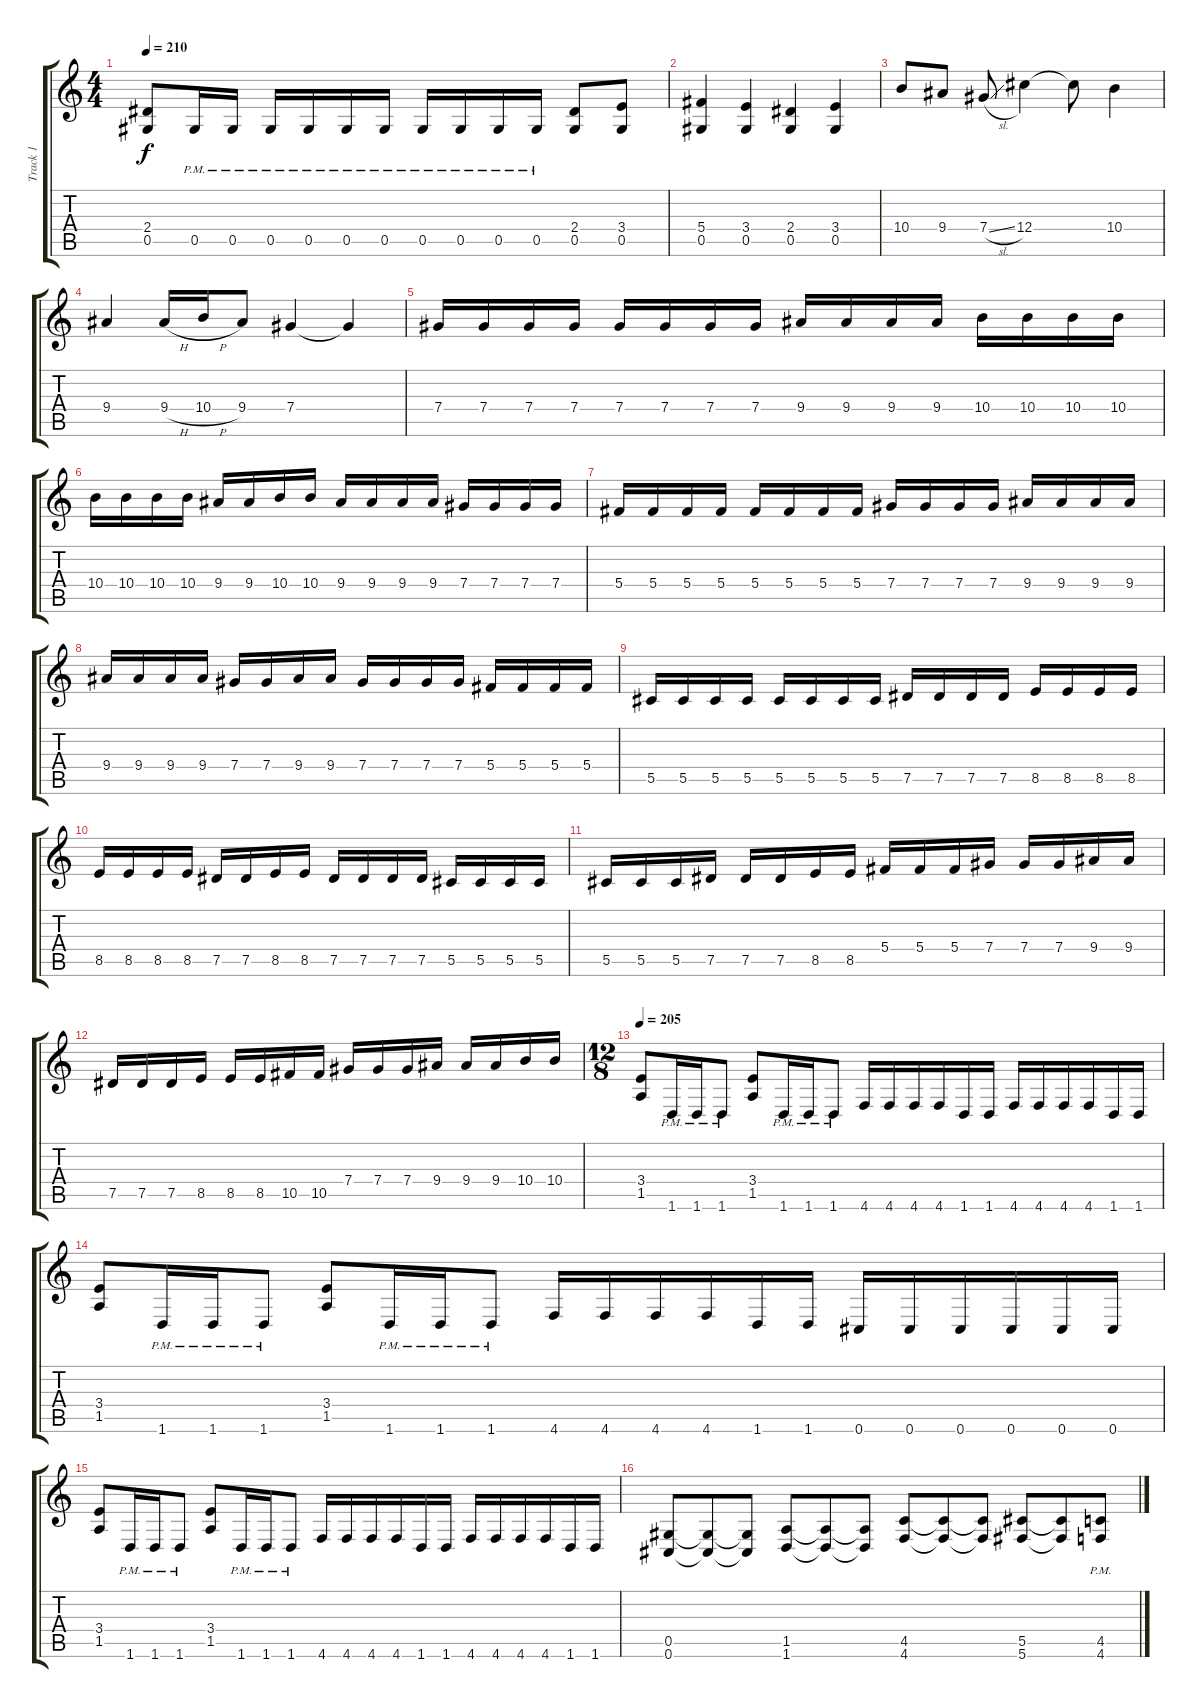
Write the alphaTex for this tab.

\track ("Track 1" "Track 1") {instrument distortionguitar}
\staff {score tabs}
\tuning (Eb4 Bb3 Gb3 Db3 Ab2 Db2) {hide}
\ts (4 4)
\tempo 210
\clef g2
\ks c
(2.4 0.5).8{dy f} 0.5{pm}.16 0.5{pm}.16 0.5{pm}.16 0.5{pm}.16 0.5{pm}.16 0.5{pm}.16 0.5{pm}.16 0.5{pm}.16 0.5{pm}.16 0.5{pm}.16 (2.4 0.5).8 (3.4 0.5).8 |
(5.4 0.5).4 (3.4 0.5).4 (2.4 0.5).4 (3.4 0.5).4 |
10.4.8 9.4.8 7.4{sl}.8 12.4.4 12.4{t}.8 10.4.4 |
9.4.4 9.4{h}.16 10.4{h}.16 9.4.8 7.4.4 7.4{t}.4 |
7.4.16 7.4.16 7.4.16 7.4.16 7.4.16 7.4.16 7.4.16 7.4.16 9.4.16 9.4.16 9.4.16 9.4.16 10.4.16 10.4.16 10.4.16 10.4.16 |
10.4.16 10.4.16 10.4.16 10.4.16 9.4.16 9.4.16 10.4.16 10.4.16 9.4.16 9.4.16 9.4.16 9.4.16 7.4.16 7.4.16 7.4.16 7.4.16 |
5.4.16 5.4.16 5.4.16 5.4.16 5.4.16 5.4.16 5.4.16 5.4.16 7.4.16 7.4.16 7.4.16 7.4.16 9.4.16 9.4.16 9.4.16 9.4.16 |
9.4.16 9.4.16 9.4.16 9.4.16 7.4.16 7.4.16 9.4.16 9.4.16 7.4.16 7.4.16 7.4.16 7.4.16 5.4.16 5.4.16 5.4.16 5.4.16 |
5.5.16 5.5.16 5.5.16 5.5.16 5.5.16 5.5.16 5.5.16 5.5.16 7.5.16 7.5.16 7.5.16 7.5.16 8.5.16 8.5.16 8.5.16 8.5.16 |
8.5.16 8.5.16 8.5.16 8.5.16 7.5.16 7.5.16 8.5.16 8.5.16 7.5.16 7.5.16 7.5.16 7.5.16 5.5.16 5.5.16 5.5.16 5.5.16 |
5.5.16 5.5.16 5.5.16 7.5.16 7.5.16 7.5.16 8.5.16 8.5.16 5.4.16 5.4.16 5.4.16 7.4.16 7.4.16 7.4.16 9.4.16 9.4.16 |
7.5.16 7.5.16 7.5.16 8.5.16 8.5.16 8.5.16 10.5.16 10.5.16 7.4.16 7.4.16 7.4.16 9.4.16 9.4.16 9.4.16 10.4.16 10.4.16 |
\ts (12 8)
\tempo 205
(3.4 1.5).8 1.6{pm}.16 1.6{pm}.16 1.6{pm}.8 (3.4 1.5).8 1.6{pm}.16 1.6{pm}.16 1.6{pm}.8 4.6.16 4.6.16 4.6.16 4.6.16 1.6.16 1.6.16 4.6.16 4.6.16 4.6.16 4.6.16 1.6.16 1.6.16 |
(3.4 1.5).8 1.6{pm}.16 1.6{pm}.16 1.6{pm}.8 (3.4 1.5).8 1.6{pm}.16 1.6{pm}.16 1.6{pm}.8 4.6.16 4.6.16 4.6.16 4.6.16 1.6.16 1.6.16 0.6.16 0.6.16 0.6.16 0.6.16 0.6.16 0.6.16 |
(3.4 1.5).8 1.6{pm}.16 1.6{pm}.16 1.6{pm}.8 (3.4 1.5).8 1.6{pm}.16 1.6{pm}.16 1.6{pm}.8 4.6.16 4.6.16 4.6.16 4.6.16 1.6.16 1.6.16 4.6.16 4.6.16 4.6.16 4.6.16 1.6.16 1.6.16 |
(0.5 0.6).8 (0.5{t} 0.6{t}).8 (0.5{t} 0.6{t}).8 (1.5 1.6).8 (1.5{t} 1.6{t}).8 (1.5{t} 1.6{t}).8 (4.5 4.6).8 (4.5{t} 4.6{t}).8 (4.5{t} 4.6{t}).8 (5.5 5.6).8 (5.5{t} 5.6{t}).8 (4.5{pm} 4.6{pm}).8
